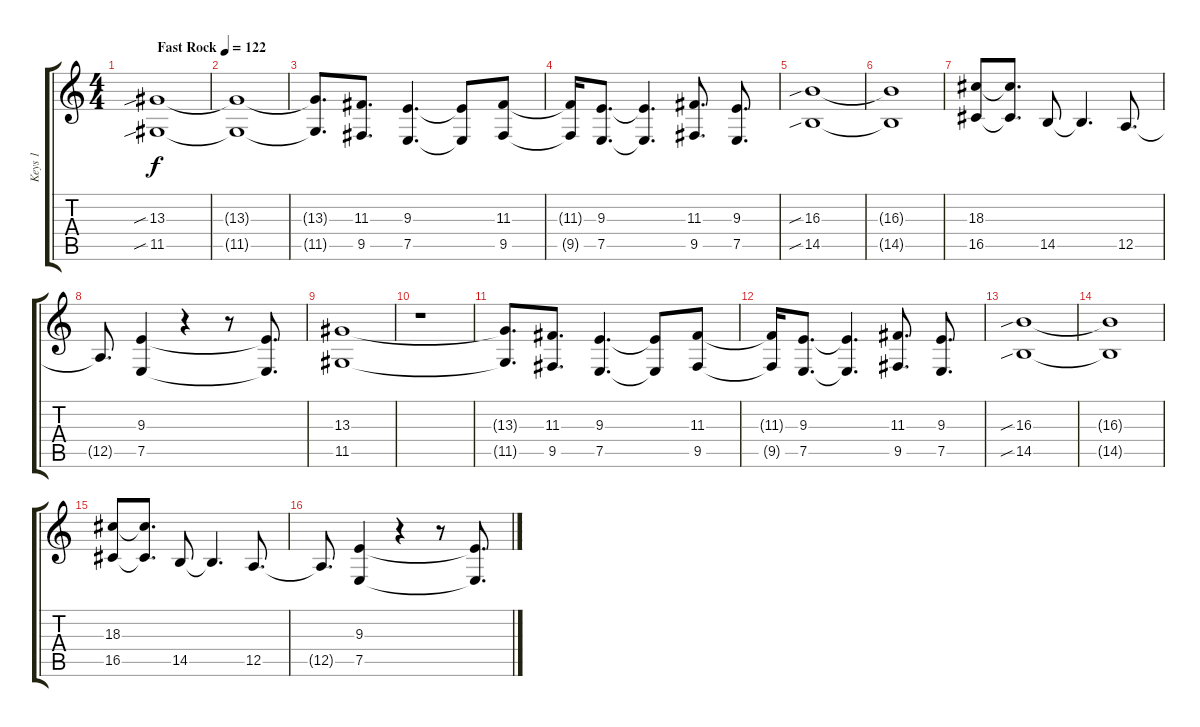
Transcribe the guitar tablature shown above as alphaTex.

\track ("Keys 1" "Keys 1") {instrument synthstrings1}
\staff {score tabs}
\tuning (E4 B3 G3 D3 A2 E2) {hide}
\ts (4 4)
\tempo (122 "Fast Rock")
\clef g2
\ks c
(13.3{sib} 11.5{sib}).1{dy f instrument synthstrings1} |
(13.3{t} 11.5{t}).1 |
(13.3{t} 11.5{t}).8{d} (11.3 9.5).8{d} (9.3 7.5).4{d} (9.3{t} 7.5{t}).8 (11.3 9.5).8 |
(11.3{t} 9.5{t}).16 (9.3 7.5).8{d} (9.3{t} 7.5{t}).4{d} (11.3 9.5).8{d} (9.3 7.5).8{d} |
(16.3{sib} 14.5{sib}).1 |
(16.3{t} 14.5{t}).1 |
(18.3 16.5).8 (18.3{t} 16.5{t}).8{d} 14.5.8 14.5{t}.4{d} 12.5.8{d} |
12.5{t}.8{d} (9.3 7.5).4 r.4 r.8 (9.3{t} 7.5{t}).8{d} |
(13.3 11.5).1 |
r.1 |
(13.3{t} 11.5{t}).8{d} (11.3 9.5).8{d} (9.3 7.5).4{d} (9.3{t} 7.5{t}).8 (11.3 9.5).8 |
(11.3{t} 9.5{t}).16 (9.3 7.5).8{d} (9.3{t} 7.5{t}).4{d} (11.3 9.5).8{d} (9.3 7.5).8{d} |
(16.3{sib} 14.5{sib}).1 |
(16.3{t} 14.5{t}).1 |
(18.3 16.5).8 (18.3{t} 16.5{t}).8{d} 14.5.8 14.5{t}.4{d} 12.5.8{d} |
12.5{t}.8{d} (9.3 7.5).4 r.4 r.8 (9.3{t} 7.5{t}).8{d}
